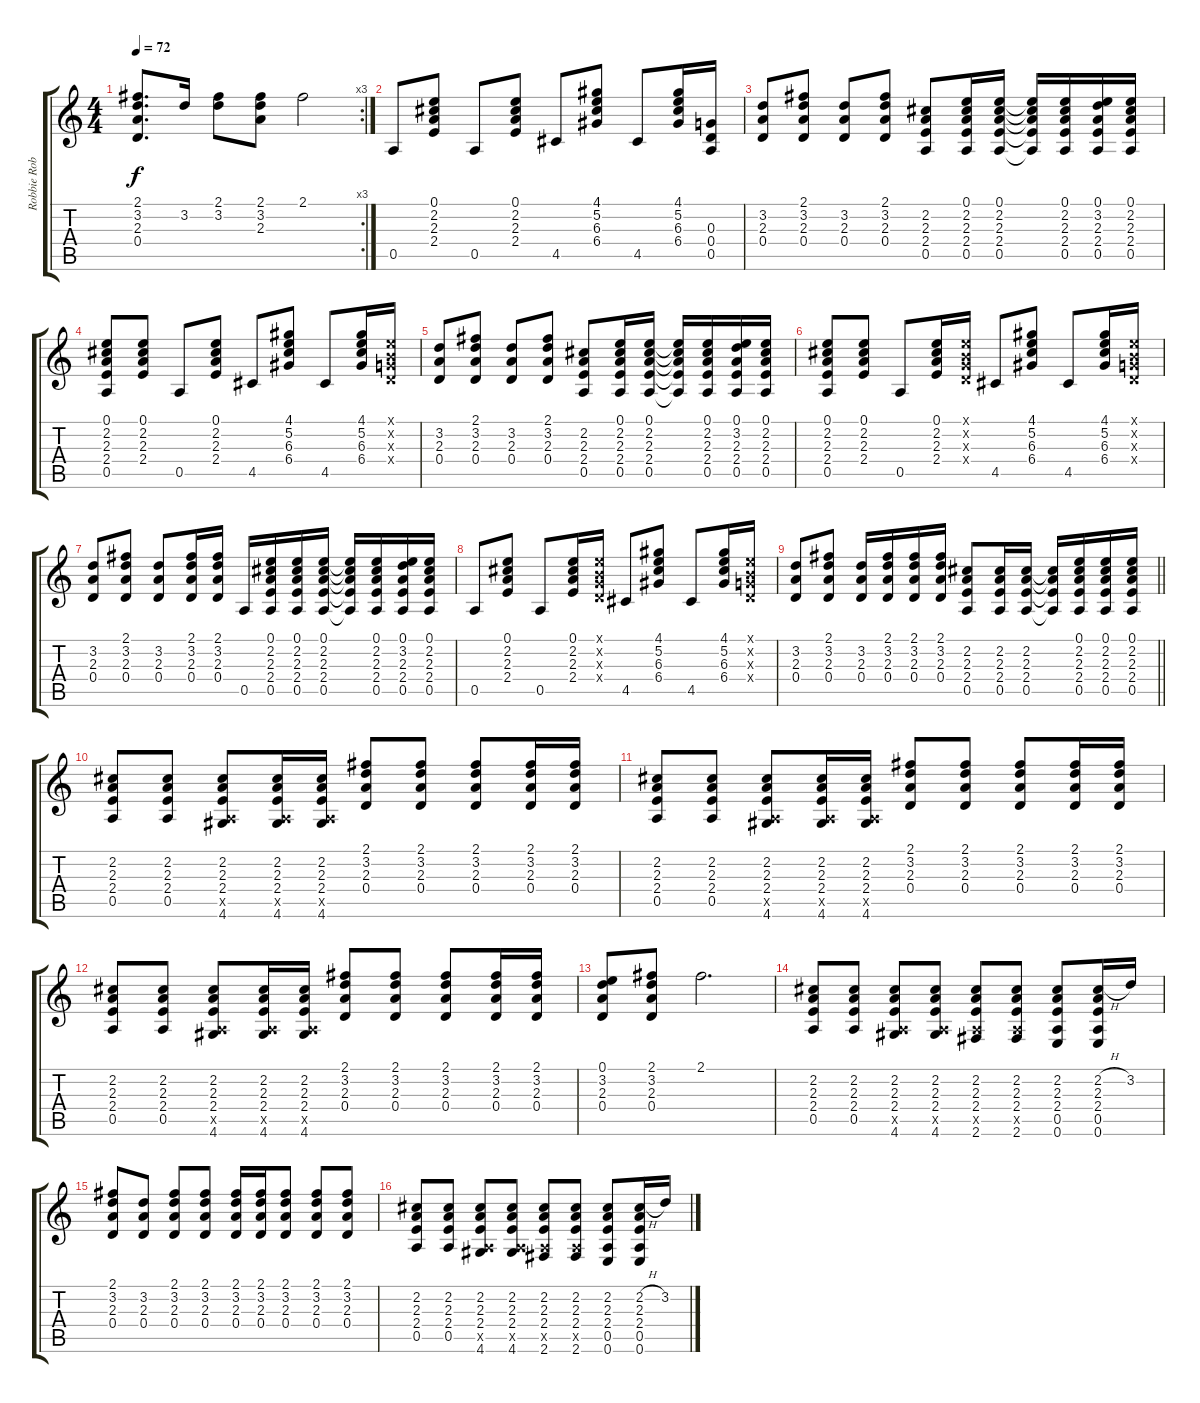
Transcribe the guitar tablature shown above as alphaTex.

\track ("Robbie Robertson" "Robbie Rob") {instrument electricguitarclean}
\staff {score tabs}
\tuning (E4 B3 G3 D3 A2 E2) {hide}
\rc 3
\ts (4 4)
\tempo 72
\clef g2
\ks c
(2.1 3.2 2.3 0.4).8{d dy f} 3.2.16 (2.1 3.2).8 (2.1 3.2 2.3).8 2.1.2 |
0.5.8 (0.1 2.2 2.3 2.4).8 0.5.8 (0.1 2.2 2.3 2.4).8 4.5.8 (4.1 5.2 6.3 6.4).8 4.5.8 (4.1 5.2 6.3 6.4).16 (0.3 0.4 0.5).16 |
(3.2 2.3 0.4).8 (2.1 3.2 2.3 0.4).8 (3.2 2.3 0.4).8 (2.1 3.2 2.3 0.4).8 (2.2 2.3 2.4 0.5).8 (0.1 2.2 2.3 2.4 0.5).16 (0.1 2.2 2.3 2.4 0.5).16 (0.1{t} 2.2{t} 2.3{t} 2.4{t} 0.5{t}).16 (0.1 2.2 2.3 2.4 0.5).16 (0.1 3.2 2.3 2.4 0.5).16 (0.1 2.2 2.3 2.4 0.5).16 |
(0.1 2.2 2.3 2.4 0.5).8 (0.1 2.2 2.3 2.4).8 0.5.8 (0.1 2.2 2.3 2.4).8 4.5.8 (4.1 5.2 6.3 6.4).8 4.5.8 (4.1 5.2 6.3 6.4).16 (0.1{x} 0.2{x} 0.3{x} 0.4{x}).16 |
(3.2 2.3 0.4).8 (2.1 3.2 2.3 0.4).8 (3.2 2.3 0.4).8 (2.1 3.2 2.3 0.4).8 (2.2 2.3 2.4 0.5).8 (0.1 2.2 2.3 2.4 0.5).16 (0.1 2.2 2.3 2.4 0.5).16 (0.1{t} 2.2{t} 2.3{t} 2.4{t} 0.5{t}).16 (0.1 2.2 2.3 2.4 0.5).16 (0.1 3.2 2.3 2.4 0.5).16 (0.1 2.2 2.3 2.4 0.5).16 |
(0.1 2.2 2.3 2.4 0.5).8 (0.1 2.2 2.3 2.4).8 0.5.8 (0.1 2.2 2.3 2.4).16 (0.1{x} 0.2{x} 0.3{x} 0.4{x}).16 4.5.8 (4.1 5.2 6.3 6.4).8 4.5.8 (4.1 5.2 6.3 6.4).16 (0.1{x} 0.2{x} 0.3{x} 0.4{x}).16 |
(3.2 2.3 0.4).8 (2.1 3.2 2.3 0.4).8 (3.2 2.3 0.4).8 (2.1 3.2 2.3 0.4).16 (2.1 3.2 2.3 0.4).16 0.5.16 (0.1 2.2 2.3 2.4 0.5).16 (0.1 2.2 2.3 2.4 0.5).16 (0.1 2.2 2.3 2.4 0.5).16 (0.1{t} 2.2{t} 2.3{t} 2.4{t} 0.5{t}).16 (0.1 2.2 2.3 2.4 0.5).16 (0.1 3.2 2.3 2.4 0.5).16 (0.1 2.2 2.3 2.4 0.5).16 |
0.5.8 (0.1 2.2 2.3 2.4).8 0.5.8 (0.1 2.2 2.3 2.4).16 (0.1{x} 0.2{x} 0.3{x} 0.4{x}).16 4.5.8 (4.1 5.2 6.3 6.4).8 4.5.8 (4.1 5.2 6.3 6.4).16 (0.1{x} 0.2{x} 0.3{x} 0.4{x}).16 |
\barLineRight lightlight
(3.2 2.3 0.4).8 (2.1 3.2 2.3 0.4).8 (3.2 2.3 0.4).16 (2.1 3.2 2.3 0.4).16 (2.1 3.2 2.3 0.4).16 (2.1 3.2 2.3 0.4).16 (2.2 2.3 2.4 0.5).8 (2.2 2.3 2.4 0.5).16 (2.2 2.3 2.4 0.5).16 (2.2{t} 2.3{t} 2.4{t} 0.5{t}).16 (0.1 2.2 2.3 2.4 0.5).16 (0.1 2.2 2.3 2.4 0.5).16 (0.1 2.2 2.3 2.4 0.5).16 |
(2.2 2.3 2.4 0.5).8 (2.2 2.3 2.4 0.5).8 (2.2 2.3 2.4 0.5{x} 4.6).8 (2.2 2.3 2.4 0.5{x} 4.6).16 (2.2 2.3 2.4 0.5{x} 4.6).16 (2.1 3.2 2.3 0.4).8 (2.1 3.2 2.3 0.4).8 (2.1 3.2 2.3 0.4).8 (2.1 3.2 2.3 0.4).16 (2.1 3.2 2.3 0.4).16 |
(2.2 2.3 2.4 0.5).8 (2.2 2.3 2.4 0.5).8 (2.2 2.3 2.4 0.5{x} 4.6).8 (2.2 2.3 2.4 0.5{x} 4.6).16 (2.2 2.3 2.4 0.5{x} 4.6).16 (2.1 3.2 2.3 0.4).8 (2.1 3.2 2.3 0.4).8 (2.1 3.2 2.3 0.4).8 (2.1 3.2 2.3 0.4).16 (2.1 3.2 2.3 0.4).16 |
(2.2 2.3 2.4 0.5).8 (2.2 2.3 2.4 0.5).8 (2.2 2.3 2.4 0.5{x} 4.6).8 (2.2 2.3 2.4 0.5{x} 4.6).16 (2.2 2.3 2.4 0.5{x} 4.6).16 (2.1 3.2 2.3 0.4).8 (2.1 3.2 2.3 0.4).8 (2.1 3.2 2.3 0.4).8 (2.1 3.2 2.3 0.4).16 (2.1 3.2 2.3 0.4).16 |
(0.1 3.2 2.3 0.4).8 (2.1 3.2 2.3 0.4).8 2.1.2{d} |
(2.2 2.3 2.4 0.5).8 (2.2 2.3 2.4 0.5).8 (2.2 2.3 2.4 0.5{x} 4.6).8 (2.2 2.3 2.4 0.5{x} 4.6).8 (2.2 2.3 2.4 0.5{x} 2.6).8 (2.2 2.3 2.4 0.5{x} 2.6).8 (2.2 2.3 2.4 0.5 0.6).8 (2.2{h} 2.3 2.4 0.5 0.6).16 3.2.16 |
(2.1 3.2 2.3 0.4).8 (3.2 2.3 0.4).8 (2.1 3.2 2.3 0.4).8 (2.1 3.2 2.3 0.4).8 (2.1 3.2 2.3 0.4).16 (2.1 3.2 2.3 0.4).16 (2.1 3.2 2.3 0.4).8 (2.1 3.2 2.3 0.4).8 (2.1 3.2 2.3 0.4).8 |
(2.2 2.3 2.4 0.5).8 (2.2 2.3 2.4 0.5).8 (2.2 2.3 2.4 0.5{x} 4.6).8 (2.2 2.3 2.4 0.5{x} 4.6).8 (2.2 2.3 2.4 0.5{x} 2.6).8 (2.2 2.3 2.4 0.5{x} 2.6).8 (2.2 2.3 2.4 0.5 0.6).8 (2.2{h} 2.3 2.4 0.5 0.6).16 3.2.16
